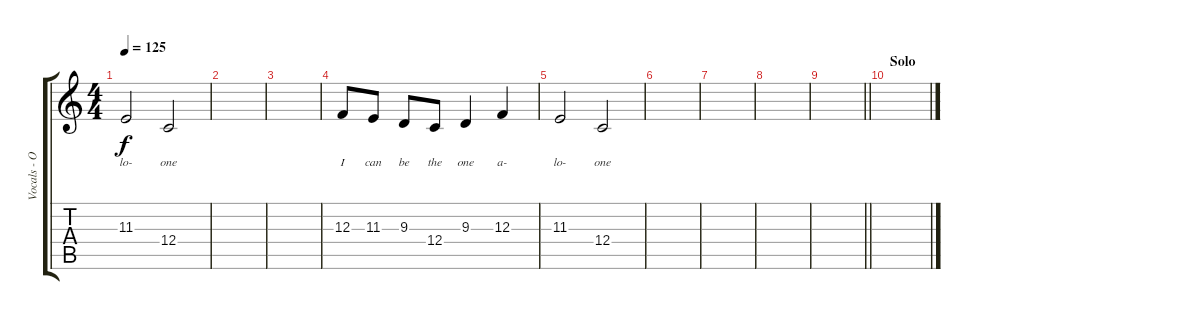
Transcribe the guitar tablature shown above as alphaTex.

\track ("Vocals - Olliver Twisted" "Vocals - O") {instrument altosax}
\staff {score tabs}
\tuning (D4 A3 F3 C3 G2 D2) {hide}
\ts (4 4)
\tempo 125
\clef g2
\ks c
11.3.2{lyrics (0 "lo-") lyrics (1 "") lyrics (2 "") lyrics (3 "") lyrics (4 "") dy f} 12.4.2{lyrics (0 "one") lyrics (1 "") lyrics (2 "") lyrics (3 "") lyrics (4 "")} |
|
|
12.3.8{lyrics (0 "I") lyrics (1 "") lyrics (2 "") lyrics (3 "") lyrics (4 "")} 11.3.8{lyrics (0 "can") lyrics (1 "") lyrics (2 "") lyrics (3 "") lyrics (4 "")} 9.3.8{lyrics (0 "be") lyrics (1 "") lyrics (2 "") lyrics (3 "") lyrics (4 "")} 12.4.8{lyrics (0 "the") lyrics (1 "") lyrics (2 "") lyrics (3 "") lyrics (4 "")} 9.3.4{lyrics (0 "one") lyrics (1 "") lyrics (2 "") lyrics (3 "") lyrics (4 "")} 12.3.4{lyrics (0 "a-") lyrics (1 "") lyrics (2 "") lyrics (3 "") lyrics (4 "")} |
11.3.2{lyrics (0 "lo-") lyrics (1 "") lyrics (2 "") lyrics (3 "") lyrics (4 "")} 12.4.2{lyrics (0 "one") lyrics (1 "") lyrics (2 "") lyrics (3 "") lyrics (4 "")} |
|
|
|
\barLineRight lightlight
|
\section ("" "Solo")
